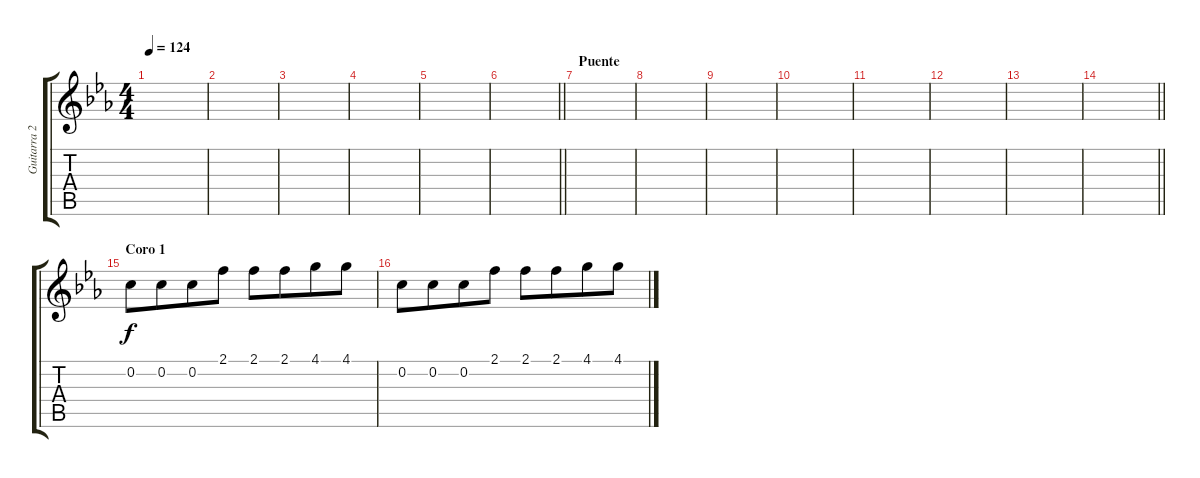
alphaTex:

\track ("Guitarra 2" "Guitarra 2") {instrument electricguitarjazz}
\staff {score tabs}
\tuning (Eb4 C4 G3 D3 A2 E2) {hide}
\ts (4 4)
\tempo 124
\clef g2
\ks eb
|
|
|
|
|
\barLineRight lightlight
|
\section ("" "Puente")
|
|
|
|
|
|
|
\barLineRight lightlight
|
\section ("" "Coro 1")
0.2.8 0.2.8{beam merge} 0.2.8 2.1.8 2.1.8 2.1.8{beam merge} 4.1.8 4.1.8 |
0.2.8 0.2.8{beam merge} 0.2.8 2.1.8 2.1.8 2.1.8{beam merge} 4.1.8 4.1.8
